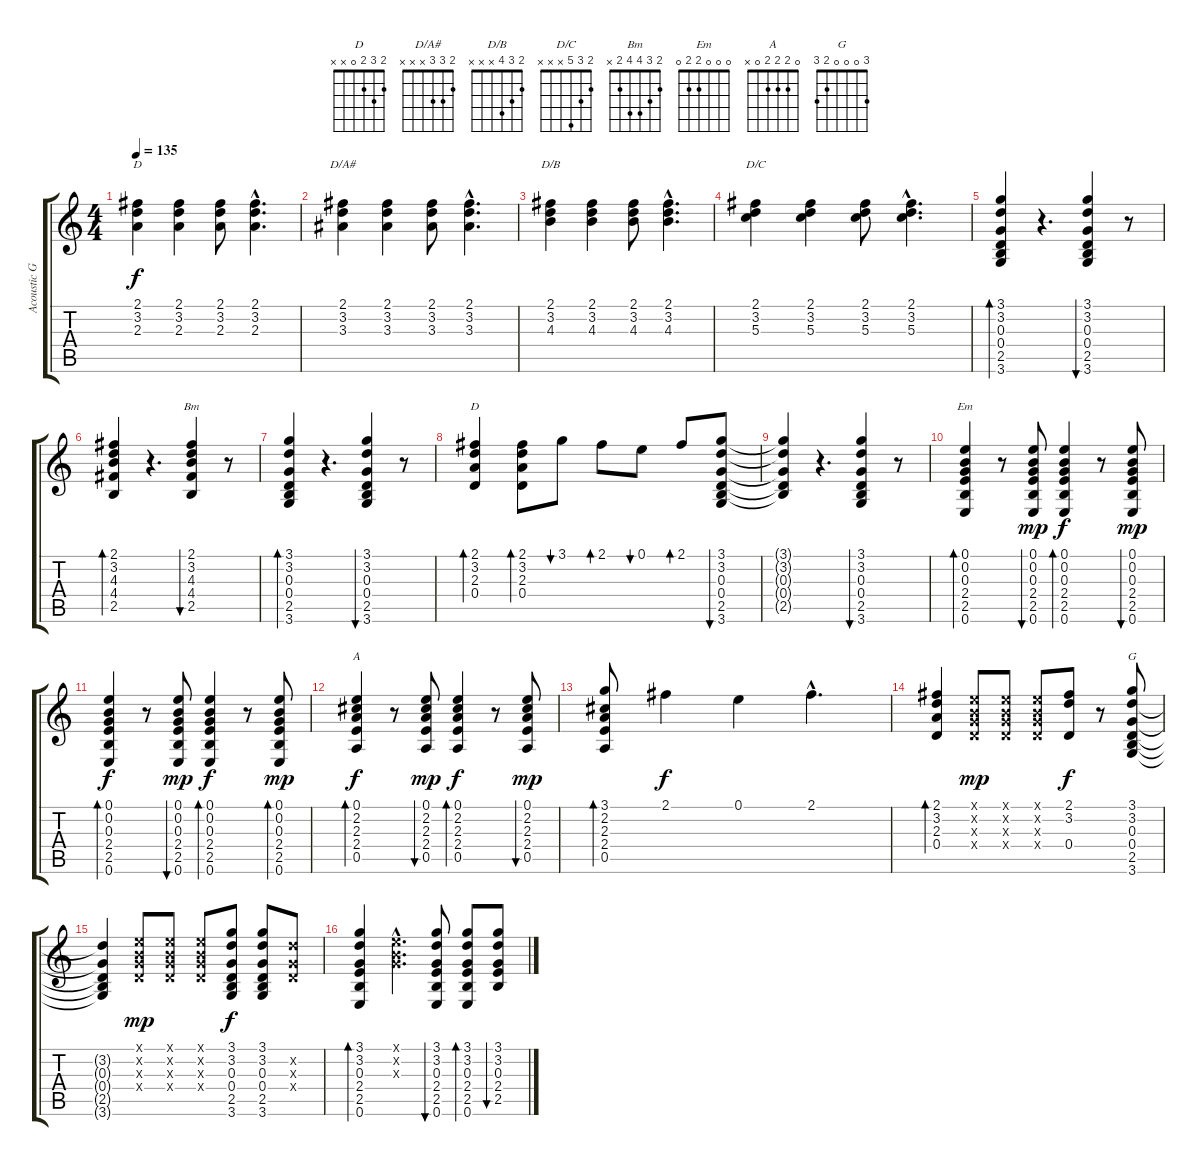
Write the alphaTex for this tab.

\track ("Acoustic Guitar" "Acoustic G") {instrument acousticguitarsteel}
\staff {score tabs}
\tuning (E4 B3 G3 D3 A2 E2) {hide}
\chord ("D" 2 3 2 x x x)
\chord ("D/A#" 2 3 3 x x x)
\chord ("D/B" 2 3 4 x x x)
\chord ("D/C" 2 3 5 x x x)
\chord ("Bm" 2 3 4 4 2 x)
\chord ("D" 2 3 2 0 x x)
\chord ("Em" 0 0 0 2 2 0)
\chord ("A" 0 2 2 2 0 x)
\chord ("G" 3 0 0 0 2 3)
\ts (4 4)
\tempo 135
\clef g2
\ks c
(2.1 3.2 2.3).4{ch "D" dy f} (2.1 3.2 2.3).4 (2.1 3.2 2.3).8 (2.1{hac} 3.2{hac} 2.3{hac}).4{d} |
(2.1 3.2 3.3).4{ch "D/A#"} (2.1 3.2 3.3).4 (2.1 3.2 3.3).8 (2.1{hac} 3.2{hac} 3.3{hac}).4{d} |
(2.1 3.2 4.3).4{ch "D/B"} (2.1 3.2 4.3).4 (2.1 3.2 4.3).8 (2.1{hac} 3.2{hac} 4.3{hac}).4{d} |
(2.1 3.2 5.3).4{ch "D/C"} (2.1 3.2 5.3).4 (2.1 3.2 5.3).8 (2.1{hac} 3.2{hac} 5.3{hac}).4{d} |
(3.1 3.2 0.3 0.4 2.5 3.6).4{bd 120} r.4{d} (3.1 3.2 0.3 0.4 2.5 3.6).4{bu 60} r.8 |
(2.1 3.2 4.3 4.4 2.5).4{bd 60} r.4{d} (2.1 3.2 4.3 4.4 2.5).4{bu 60 ch "Bm"} r.8 |
(3.1 3.2 0.3 0.4 2.5 3.6).4{bd 60} r.4{d} (3.1 3.2 0.3 0.4 2.5 3.6).4{bu 60} r.8 |
(2.1 3.2 2.3 0.4).4{bd 60 ch "D"} (2.1 3.2 2.3 0.4).8{bd 120} 3.1.8{bu 120} 2.1.8{bd 120} 0.1.8{bu 120} 2.1.8{bd 120} (3.1 3.2 0.3 0.4 2.5 3.6).8{bu 60} |
(3.1{t} 3.2{t} 0.3{t} 0.4{t} 2.5{t}).4 r.4{d} (3.1 3.2 0.3 0.4 2.5 3.6).4{bu 60} r.8 |
(0.1 0.2 0.3 2.4 2.5 0.6).4{bd 60 ch "Em"} r.8 (0.1 0.2 0.3 2.4 2.5 0.6).8{bu 60 dy mp} (0.1 0.2 0.3 2.4 2.5 0.6).4{bd 60 dy f} r.8 (0.1 0.2 0.3 2.4 2.5 0.6).8{bu 60 dy mp} |
(0.1 0.2 0.3 2.4 2.5 0.6).4{bd 60 dy f} r.8 (0.1 0.2 0.3 2.4 2.5 0.6).8{bu 60 dy mp} (0.1 0.2 0.3 2.4 2.5 0.6).4{bd 60 dy f} r.8 (0.1 0.2 0.3 2.4 2.5 0.6).8{bd 60 dy mp} |
(0.1 2.2 2.3 2.4 0.5).4{bd 60 ch "A" dy f} r.8 (0.1 2.2 2.3 2.4 0.5).8{bu 60 dy mp} (0.1 2.2 2.3 2.4 0.5).4{bd 60 dy f} r.8 (0.1 2.2 2.3 2.4 0.5).8{bu 60 dy mp} |
(3.1 2.2 2.3 2.4 0.5).8{bd 60} 2.1.4{dy f} 0.1.4 2.1{hac}.4{d} |
(2.1 3.2 2.3 0.4).4{bd 240} (0.1{x} 0.2{x} 0.3{x} 0.4{x}).8{dy mp} (0.1{x} 0.2{x} 0.3{x} 0.4{x}).8 (0.1{x} 0.2{x} 0.3{x} 0.4{x}).8 (2.1 3.2 0.4).8{dy f} r.8 (3.1 3.2 0.3 0.4 2.5 3.6).8{ch "G"} |
(3.2{t} 0.3{t} 0.4{t} 2.5{t} 3.6{t}).4 (0.1{x} 0.2{x} 0.3{x} 0.4{x}).8{dy mp} (0.1{x} 0.2{x} 0.3{x} 0.4{x}).8 (0.1{x} 0.2{x} 0.3{x} 0.4{x}).8 (3.1 3.2 0.3 0.4 2.5 3.6).8{dy f} (3.1 3.2 0.3 0.4 2.5 3.6).8 (3.2{x} 0.3{x} 0.4{x}).8 |
(3.1 3.2 0.3 2.4 2.5 0.6).4{bd 60} (0.1{hac x} 0.2{hac x} 0.3{hac x}).4{d} (3.1 3.2 0.3 2.4 2.5 0.6).8{bu 60} (3.1 3.2 0.3 2.4 2.5 0.6).8{bd 60} (3.1 3.2 0.3 2.4 2.5).8{bu 60}
